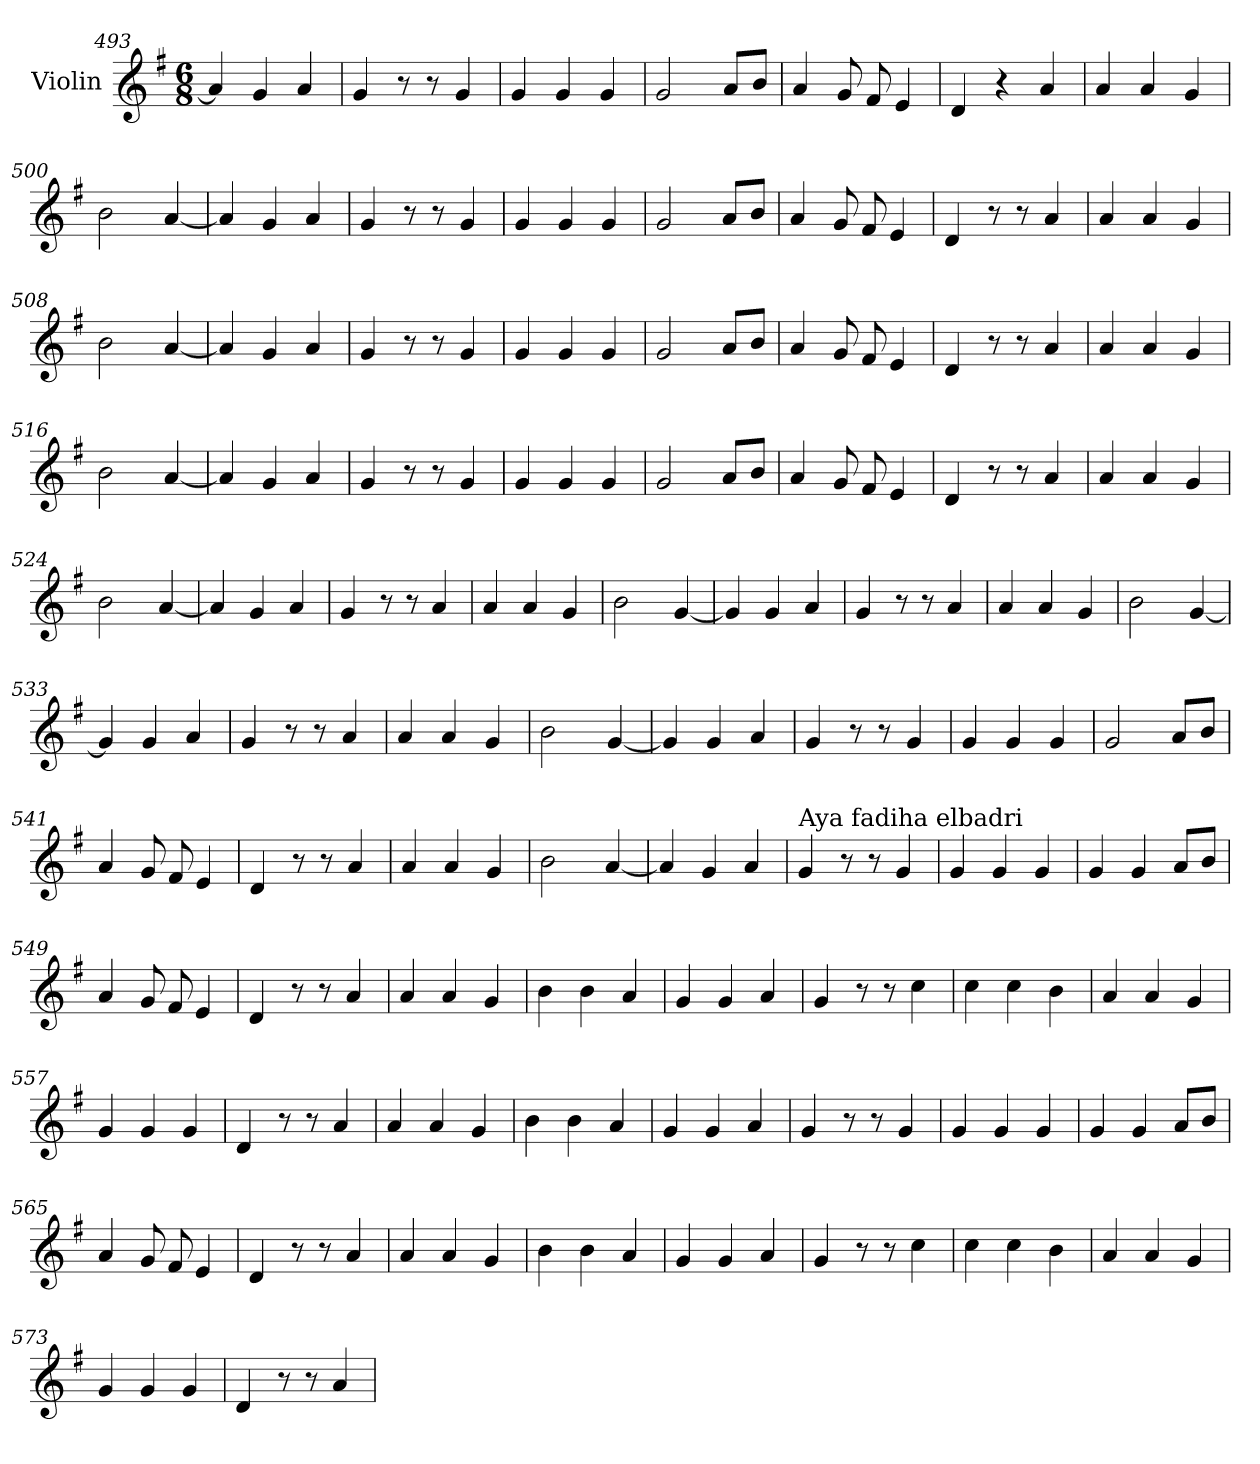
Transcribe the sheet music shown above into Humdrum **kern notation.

**kern
*part1
*staff1
*I"Violin
*clefG2
*k[f#]
*G:
*M6/8
=493
4a/]
4g/
4a/
!!LO:LB:g=z
=494
4g/
8r
8r
4g/
=495
4g/
4g/
4g/
=496
2g/
8a/L
8b/J
=497
4a/
8g/
8f#/
4e/
=498
4d/
4r
4a/
=499
4a/
4a/
4g/
=500
2b\
[4a/
!!LO:LB:g=z
=501
4a/]
4g/
4a/
=502
4g/
8r
8r
4g/
=503
4g/
4g/
4g/
=504
2g/
8a/L
8b/J
=505
4a/
8g/
8f#/
4e/
=506
4d/
8r
8r
4a/
=507
4a/
4a/
4g/
!!LO:PB:g=z
=508
2b\
[4a/
=509
4a/]
4g/
4a/
=510
4g/
8r
8r
4g/
=511
4g/
4g/
4g/
=512
2g/
8a/L
8b/J
=513
4a/
8g/
8f#/
4e/
=514
4d/
8r
8r
4a/
!!LO:LB:g=z
=515
4a/
4a/
4g/
=516
2b\
[4a/
=517
4a/]
4g/
4a/
=518
4g/
8r
8r
4g/
=519
4g/
4g/
4g/
=520
2g/
8a/L
8b/J
=521
4a/
8g/
8f#/
4e/
!!LO:LB:g=z
=522
4d/
8r
8r
4a/
=523
4a/
4a/
4g/
=524
2b\
[4a/
=525
4a/]
4g/
4a/
=526
4g/
8r
8r
4a/
=527
4a/
4a/
4g/
=528
2b\
[4g/
!!LO:LB:g=z
=529
4g/]
4g/
4a/
=530
4g/
8r
8r
4a/
=531
4a/
4a/
4g/
=532
2b\
[4g/
=533
4g/]
4g/
4a/
=534
4g/
8r
8r
4a/
=535
4a/
4a/
4g/
!!LO:LB:g=z
=536
2b\
[4g/
=537
4g/]
4g/
4a/
=538
4g/
8r
8r
4g/
=539
4g/
4g/
4g/
=540
2g/
8a/L
8b/J
=541
4a/
8g/
8f#/
4e/
=542
4d/
8r
8r
4a/
!!LO:LB:g=z
=543
4a/
4a/
4g/
=544
2b\
[4a/
=545
4a/]
4g/
4a/
=546
*MM200
!LO:TX:a:t=Aya fadiha elbadri
4g/
8r
8r
4g/
=547
4g/
4g/
4g/
=548
4g/
4g/
8a/L
8b/J
=549
4a/
8g/
8f#/
4e/
!!LO:LB:g=z
=550
4d/
8r
8r
4a/
=551
4a/
4a/
4g/
=552
4b\
4b\
4a/
=553
4g/
4g/
4a/
=554
4g/
8r
8r
4cc\
=555
4cc\
4cc\
4b\
=556
4a/
4a/
4g/
!!LO:LB:g=z
=557
4g/
4g/
4g/
=558
4d/
8r
8r
4a/
=559
4a/
4a/
4g/
=560
4b\
4b\
4a/
=561
4g/
4g/
4a/
=562
4g/
8r
8r
4g/
=563
4g/
4g/
4g/
!!LO:PB:g=z
=564
4g/
4g/
8a/L
8b/J
=565
4a/
8g/
8f#/
4e/
=566
4d/
8r
8r
4a/
=567
4a/
4a/
4g/
=568
4b\
4b\
4a/
=569
4g/
4g/
4a/
=570
4g/
8r
8r
4cc\
!!LO:LB:g=z
=571
4cc\
4cc\
4b\
=572
4a/
4a/
4g/
=573
4g/
4g/
4g/
=574
4d/
8r
8r
4a/
=
*-
